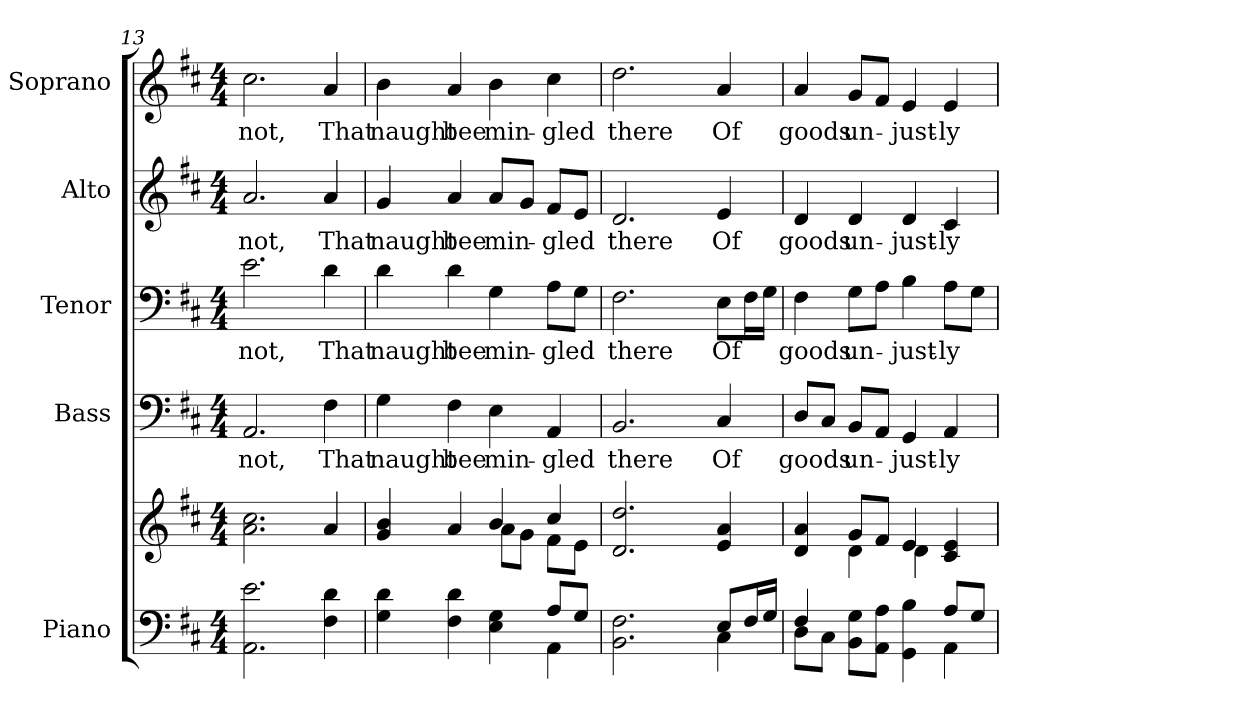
**kern	**kern	**kern	**text	**kern	**text	**kern	**text	**kern	**text
*part5	*part5	*part4	*part4	*part3	*part3	*part2	*part2	*part1	*part1
*staff6	*staff5	*staff4	*staff4	*staff3	*staff3	*staff2	*staff2	*staff1	*staff1
*I"Piano	*	*I"Bass	*	*I"Tenor	*	*I"Alto	*	*I"Soprano	*
*I'Pno.	*	*I'B.	*	*I'T.	*	*I'A.	*	*I'S.	*
!!LO:PB:g=z
*clefF4	*clefG2	*clefF4	*	*clefF4	*	*clefG2	*	*clefG2	*
*k[f#c#]	*k[f#c#]	*k[f#c#]	*	*k[f#c#]	*	*k[f#c#]	*	*k[f#c#]	*
*D:	*D:	*D:	*	*D:	*	*D:	*	*D:	*
*M4/4	*M4/4	*M4/4	*	*M4/4	*	*M4/4	*	*M4/4	*
=13	=13	=13	=13	=13	=13	=13	=13	=13	=13
!	!	!	!LO:LY:b:color=#000000	!	!	!	!	!	!
!	!	!	!	!	!LO:LY:b:color=#000000	!	!	!	!
!	!	!	!	!	!	!	!LO:LY:b:color=#000000	!	!
!	!	!	!	!	!	!	!	!	!LO:LY:b:color=#000000
2.AAi\ 2.ei	2.ai\ 2.cc#i	2.AAi/	not,	2.ei\	not,	2.ai/	not,	2.cc#i\	not,
!	!	!	!LO:LY:b:color=#000000	!	!	!	!	!	!
!	!	!	!	!	!LO:LY:b:color=#000000	!	!	!	!
!	!	!	!	!	!	!	!LO:LY:b:color=#000000	!	!
!	!	!	!	!	!	!	!	!	!LO:LY:b:color=#000000
4F#i\ 4di	4ai/	4F#i\	That	4di\	That	4ai/	That	4ai/	That
=14	=14	=14	=14	=14	=14	=14	=14	=14	=14
*^	*^	*	*	*	*	*	*	*	*
!	!	!	!	!	!LO:LY:b:color=#000000	!	!	!	!	!	!
!	!	!	!	!	!	!	!LO:LY:b:color=#000000	!	!	!	!
!	!	!	!	!	!	!	!	!	!LO:LY:b:color=#000000	!	!
!	!	!	!	!	!	!	!	!	!	!	!LO:LY:b:color=#000000
4Gi\ 4di	2ryy	4gi/ 4bi	2ryy	4Gi\	naught	4di\	naught	4gi/	naught	4bi\	naught
!	!	!	!	!	!LO:LY:b:color=#000000	!	!	!	!	!	!
!	!	!	!	!	!	!	!LO:LY:b:color=#000000	!	!	!	!
!	!	!	!	!	!	!	!	!	!LO:LY:b:color=#000000	!	!
!	!	!	!	!	!	!	!	!	!	!	!LO:LY:b:color=#000000
4F#i\ 4di	.	4ai/	.	4F#i\	bee	4di\	bee	4ai/	bee	4ai/	bee
!	!	!	!	!	!LO:LY:b:color=#000000	!	!	!	!	!	!
!	!	!	!	!	!	!	!LO:LY:b:color=#000000	!	!	!	!
!	!	!	!	!	!	!	!	!	!LO:LY:b:color=#000000	!	!
!	!	!	!	!	!	!	!	!	!	!	!LO:LY:b:color=#000000
4Ei\ 4Gi	4ryy	4bi/	8ai\L	4Ei\	min-	4Gi\	min-	8ai/L	min-	4bi\	min-
.	.	.	8gi\J	.	.	.	.	8gi/J	.	.	.
!	!	!	!	!	!LO:LY:b:color=#000000	!	!	!	!	!	!
!	!	!	!	!	!	!	!LO:LY:b:color=#000000	!	!	!	!
!	!	!	!	!	!	!	!	!	!LO:LY:b:color=#000000	!	!
!	!	!	!	!	!	!	!	!	!	!	!LO:LY:b:color=#000000
8Ai/L	4AAi\	4cc#i/	8f#i\L	4AAi/	-gled	8Ai\L	-gled	8f#i/L	-gled	4cc#i\	-gled
8Gi/J	.	.	8ei\J	.	.	8Gi\J	.	8ei/J	.	.	.
*	*	*v	*v	*	*	*	*	*	*	*	*
!!LO:PB:g=z
=15	=15	=15	=15	=15	=15	=15	=15	=15	=15	=15
*	*	*^	*	*	*	*	*	*	*	*
!	!	!	!	!	!LO:LY:b:color=#000000	!	!	!	!	!	!
*	*	*v	*v	*	*	*	*	*	*	*	*
*	*	*^	*	*	*	*	*	*	*	*
!	!	!	!	!	!	!	!LO:LY:b:color=#000000	!	!	!	!
*	*	*v	*v	*	*	*	*	*	*	*	*
*	*	*^	*	*	*	*	*	*	*	*
!	!	!	!	!	!	!	!	!	!LO:LY:b:color=#000000	!	!
*	*	*v	*v	*	*	*	*	*	*	*	*
*	*	*^	*	*	*	*	*	*	*	*
!	!	!	!	!	!	!	!	!	!	!	!LO:LY:b:color=#000000
*	*	*v	*v	*	*	*	*	*	*	*	*
2.BBi\ 2.F#i	2ryy	2.di/ 2.ddi	2.BBi/	there	2.F#i\	there	2.di/	there	2.ddi\	there
.	4ryy	.	.	.	.	.	.	.	.	.
!	!	!	!	!LO:LY:b:color=#000000	!	!	!	!	!	!
!	!	!	!	!	!	!LO:LY:b:color=#000000	!	!	!	!
!	!	!	!	!	!	!	!	!LO:LY:b:color=#000000	!	!
!	!	!	!	!	!	!	!	!	!	!LO:LY:b:color=#000000
8Ei/L	4C#i\	4ei/ 4ai	4C#i/	Of	8Ei\L	Of	4ei/	Of	4ai/	Of
16F#i/L	.	.	.	.	16F#i\L	.	.	.	.	.
16Gi/JJ	.	.	.	.	16Gi\JJ	.	.	.	.	.
=16	=16	=16	=16	=16	=16	=16	=16	=16	=16	=16
*	*	*^	*	*	*	*	*	*	*	*
!	!	!	!	!	!LO:LY:b:color=#000000	!	!	!	!	!	!
!	!	!	!	!	!	!	!LO:LY:b:color=#000000	!	!	!	!
!	!	!	!	!	!	!	!	!	!LO:LY:b:color=#000000	!	!
!	!	!	!	!	!	!	!	!	!	!	!LO:LY:b:color=#000000
4F#i/	8Di\L	4di/ 4ai	4ryy	8Di/L	goods	4F#i\	goods	4di/	goods	4ai/	goods
.	8C#i\J	.	.	8C#i/J	.	.	.	.	.	.	.
!	!	!	!	!	!LO:LY:b:color=#000000	!	!	!	!	!	!
!	!	!	!	!	!	!	!LO:LY:b:color=#000000	!	!	!	!
!	!	!	!	!	!	!	!	!	!LO:LY:b:color=#000000	!	!
!	!	!	!	!	!	!	!	!	!	!	!LO:LY:b:color=#000000
8BBi\ 8GiL	4ryy	8gi/L	4di\	8BBi/L	un-	8Gi\L	un-	4di/	un-	8gi/L	un-
8AAi\ 8AiJ	.	8f#i/J	.	8AAi/J	.	8Ai\J	.	.	.	8f#i/J	.
!	!	!	!	!	!LO:LY:b:color=#000000	!	!	!	!	!	!
!	!	!	!	!	!	!	!LO:LY:b:color=#000000	!	!	!	!
!	!	!	!	!	!	!	!	!	!LO:LY:b:color=#000000	!	!
!	!	!	!	!	!	!	!	!	!	!	!LO:LY:b:color=#000000
4GGi\ 4Bi	4ryy	4ei/	4di\	4GGi/	-just-	4Bi\	-just-	4di/	-just-	4ei/	-just-
!	!	!	!	!	!LO:LY:b:color=#000000	!	!	!	!	!	!
!	!	!	!	!	!	!	!LO:LY:b:color=#000000	!	!	!	!
!	!	!	!	!	!	!	!	!	!LO:LY:b:color=#000000	!	!
!	!	!	!	!	!	!	!	!	!	!	!LO:LY:b:color=#000000
8Ai/L	4AAi\	4c#i/ 4ei	4ryy	4AAi/	-ly	8Ai\L	-ly	4c#i/	-ly	4ei/	-ly
8Gi/J	.	.	.	.	.	8Gi\J	.	.	.	.	.
*v	*v	*	*	*	*	*	*	*	*	*	*
*	*v	*v	*	*	*	*	*	*	*	*
=	=	=	=	=	=	=	=	=	=
*-	*-	*-	*-	*-	*-	*-	*-	*-	*-
